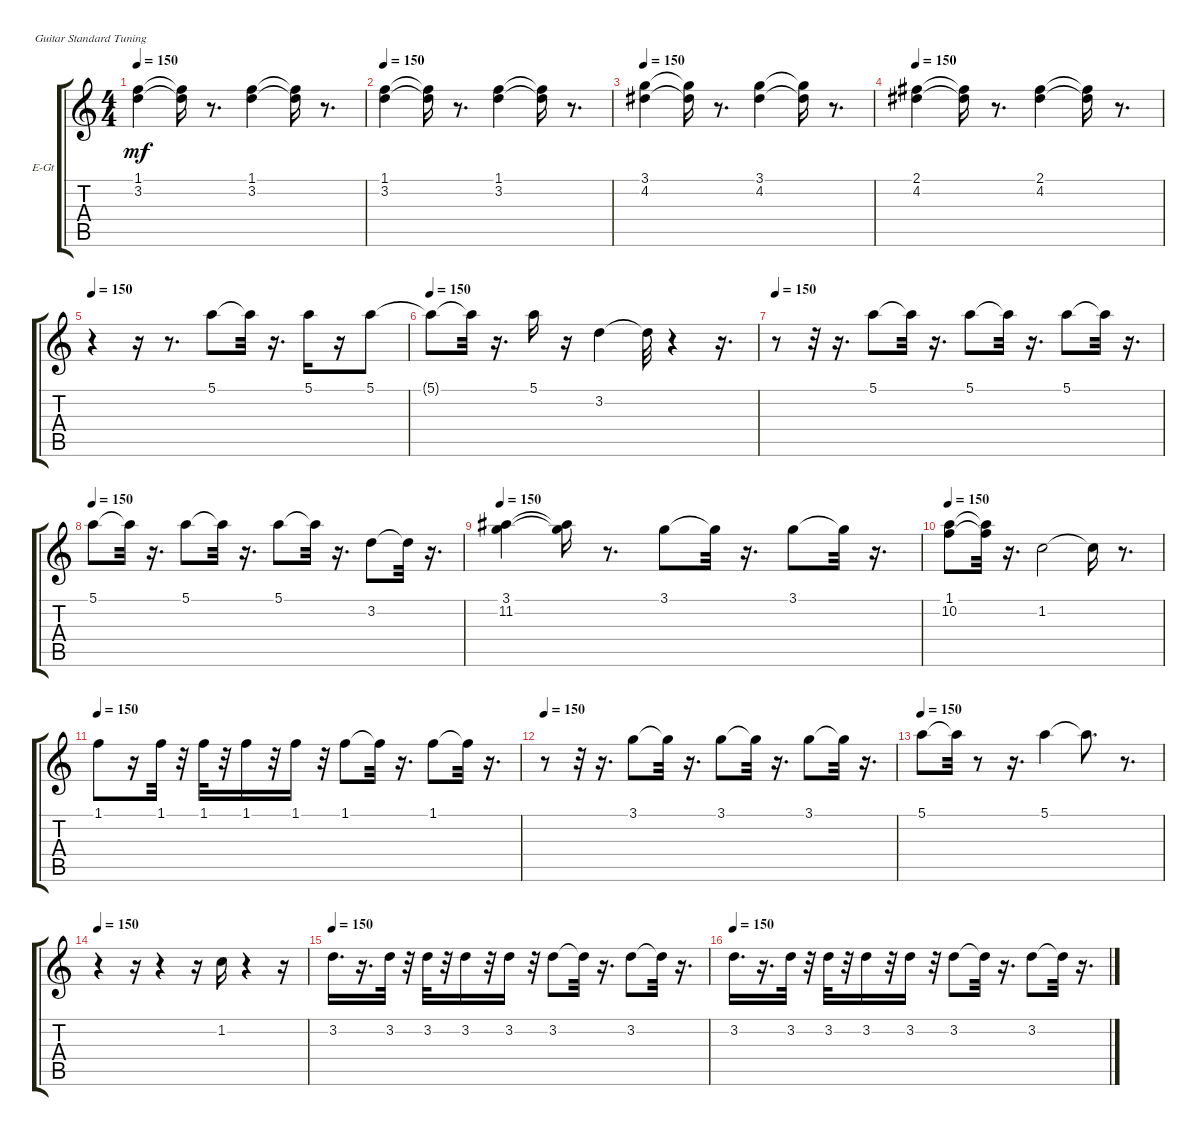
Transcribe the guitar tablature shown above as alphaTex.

\bracketExtendMode groupsimilarinstruments
\firstSystemTrackNameOrientation horizontal
\otherSystemsTrackNameOrientation horizontal
\track ("Muted Guitar" "E-Gt") {instrument electricguitarclean}
\staff {score tabs}
\tuning (E4 B3 G3 D3 A2 E2)
\ts (4 4)
\tempo 150
\clef g2
\ks c
(3.2 1.1).4{dy mf} (3.2{t} 1.1{t}).16 r.8{d} (3.2 1.1).4 (3.2{t} 1.1{t}).16 r.8{d} |
\tempo 150
(3.2 1.1).4 (3.2{t} 1.1{t}).16 r.8{d} (3.2 1.1).4 (3.2{t} 1.1{t}).16 r.8{d} |
\tempo 150
(4.2 3.1).4 (4.2{t} 3.1{t}).16 r.8{d} (4.2 3.1).4 (4.2{t} 3.1{t}).16 r.8{d} |
\tempo 150
(4.2 2.1).4 (4.2{t} 2.1{t}).16 r.8{d} (4.2 2.1).4 (4.2{t} 2.1{t}).16 r.8{d} |
\tempo 150
r.4 r.16 r.8{d} 5.1.8 5.1{t}.32 r.16{d} 5.1.16 r.16 5.1.8 |
\tempo 150
5.1{t}.8 5.1{t}.32 r.16{d} 5.1.16 r.16 3.2.4 3.2{t}.32 r.4 r.16{d} |
\tempo 150
r.8 r.32 r.16{d} 5.1.8 5.1{t}.32 r.16{d} 5.1.8 5.1{t}.32 r.16{d} 5.1.8 5.1{t}.32 r.16{d} |
\tempo 150
5.1.8 5.1{t}.32 r.16{d} 5.1.8 5.1{t}.32 r.16{d} 5.1.8 5.1{t}.32 r.16{d} 3.2.8 3.2{t}.32 r.16{d} |
\tempo 150
(3.1 11.2).4 (3.1{t} 11.2{t}).16 r.8{d} 3.1.8 3.1{t}.32 r.16{d} 3.1.8 3.1{t}.32 r.16{d} |
\tempo 150
(1.1 10.2).8 (1.1{t} 10.2{t}).32 r.16{d} 1.2.2 1.2{t}.16 r.8{d} |
\tempo 150
1.1.8 r.16 1.1.32 r.32 1.1.32 r.32 1.1.16 r.32 1.1.16 r.32 1.1.8 1.1{t}.32 r.16{d} 1.1.8 1.1{t}.32 r.16{d} |
\tempo 150
r.8 r.32 r.16{d} 3.1.8 3.1{t}.32 r.16{d} 3.1.8 3.1{t}.32 r.16{d} 3.1.8 3.1{t}.32 r.16{d} |
\tempo 150
5.1.8 5.1{t}.32 r.8 r.16{d} 5.1.4 5.1{t}.8{d} r.8{d} |
\tempo 150
r.4 r.16 r.4 r.16 1.2.16 r.4 r.16 |
\tempo 150
3.2.16{d} r.16{d} 3.2.32 r.32 3.2.32 r.32 3.2.16 r.32 3.2.16 r.32 3.2.8 3.2{t}.32 r.16{d} 3.2.8 3.2{t}.32 r.16{d} |
\tempo 150
3.2.16{d} r.16{d} 3.2.32 r.32 3.2.32 r.32 3.2.16 r.32 3.2.16 r.32 3.2.8 3.2{t}.32 r.16{d} 3.2.8 3.2{t}.32 r.16{d}
